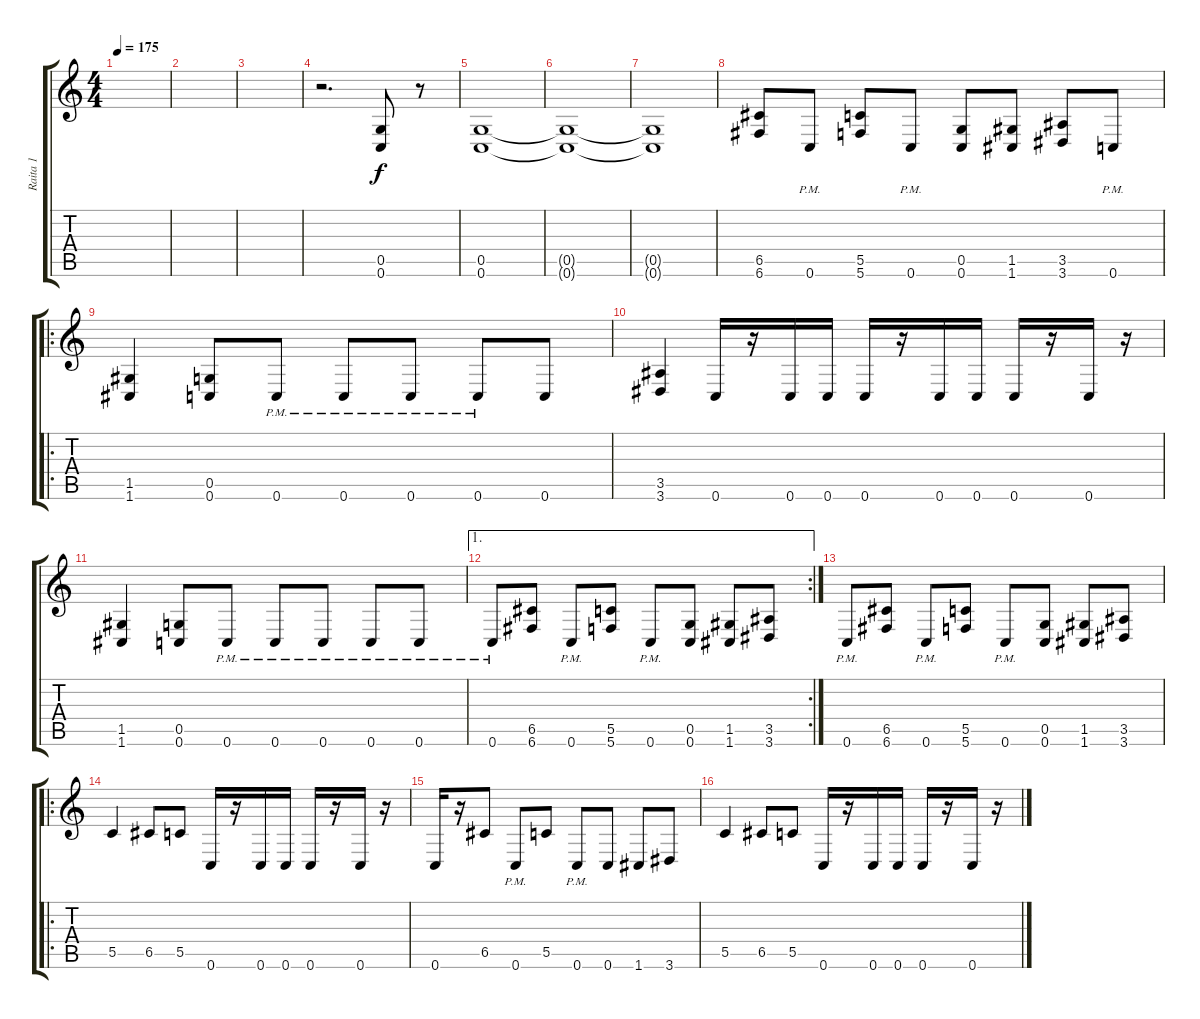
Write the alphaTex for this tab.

\track ("Raita 1" "Raita 1") {instrument distortionguitar}
\staff {score tabs}
\tuning (E4 C4 G3 C3 G2 C2) {hide}
\ts (4 4)
\tempo 175
\clef g2
\ks c
|
|
|
r.2{d} (0.5 0.6).8 r.8 |
(0.5 0.6).1 |
(0.5{t} 0.6{t}).1 |
(0.5{t} 0.6{t}).1 |
(6.5 6.6).8 0.6{pm}.8 (5.5 5.6).8 0.6{pm}.8 (0.5 0.6).8 (1.5 1.6).8 (3.5 3.6).8 0.6{pm}.8 |
\ro
(1.5 1.6).4 (0.5 0.6).8 0.6{pm}.8 0.6{pm}.8 0.6{pm}.8 0.6{pm}.8 0.6.8 |
(3.5 3.6).4 0.6.16 r.16 0.6.16 0.6.16 0.6.16 r.16 0.6.16 0.6.16 0.6.16 r.16 0.6.16 r.16 |
(1.5 1.6).4 (0.5 0.6).8 0.6{pm}.8 0.6{pm}.8 0.6{pm}.8 0.6{pm}.8 0.6{pm}.8 |
\ae 1
\rc 2
0.6{pm}.8 (6.5 6.6).8 0.6{pm}.8 (5.5 5.6).8 0.6{pm}.8 (0.5 0.6).8 (1.5 1.6).8 (3.5 3.6).8 |
0.6{pm}.8 (6.5 6.6).8 0.6{pm}.8 (5.5 5.6).8 0.6{pm}.8 (0.5 0.6).8 (1.5 1.6).8 (3.5 3.6).8 |
\ro
5.5.4 6.5.8 5.5.8 0.6.16 r.16 0.6.16 0.6.16 0.6.16 r.16 0.6.16 r.16 |
0.6.16 r.16 6.5.8 0.6{pm}.8 5.5.8 0.6{pm}.8 0.6.8 1.6.8 3.6.8 |
5.5.4 6.5.8 5.5.8 0.6.16 r.16 0.6.16 0.6.16 0.6.16 r.16 0.6.16 r.16
